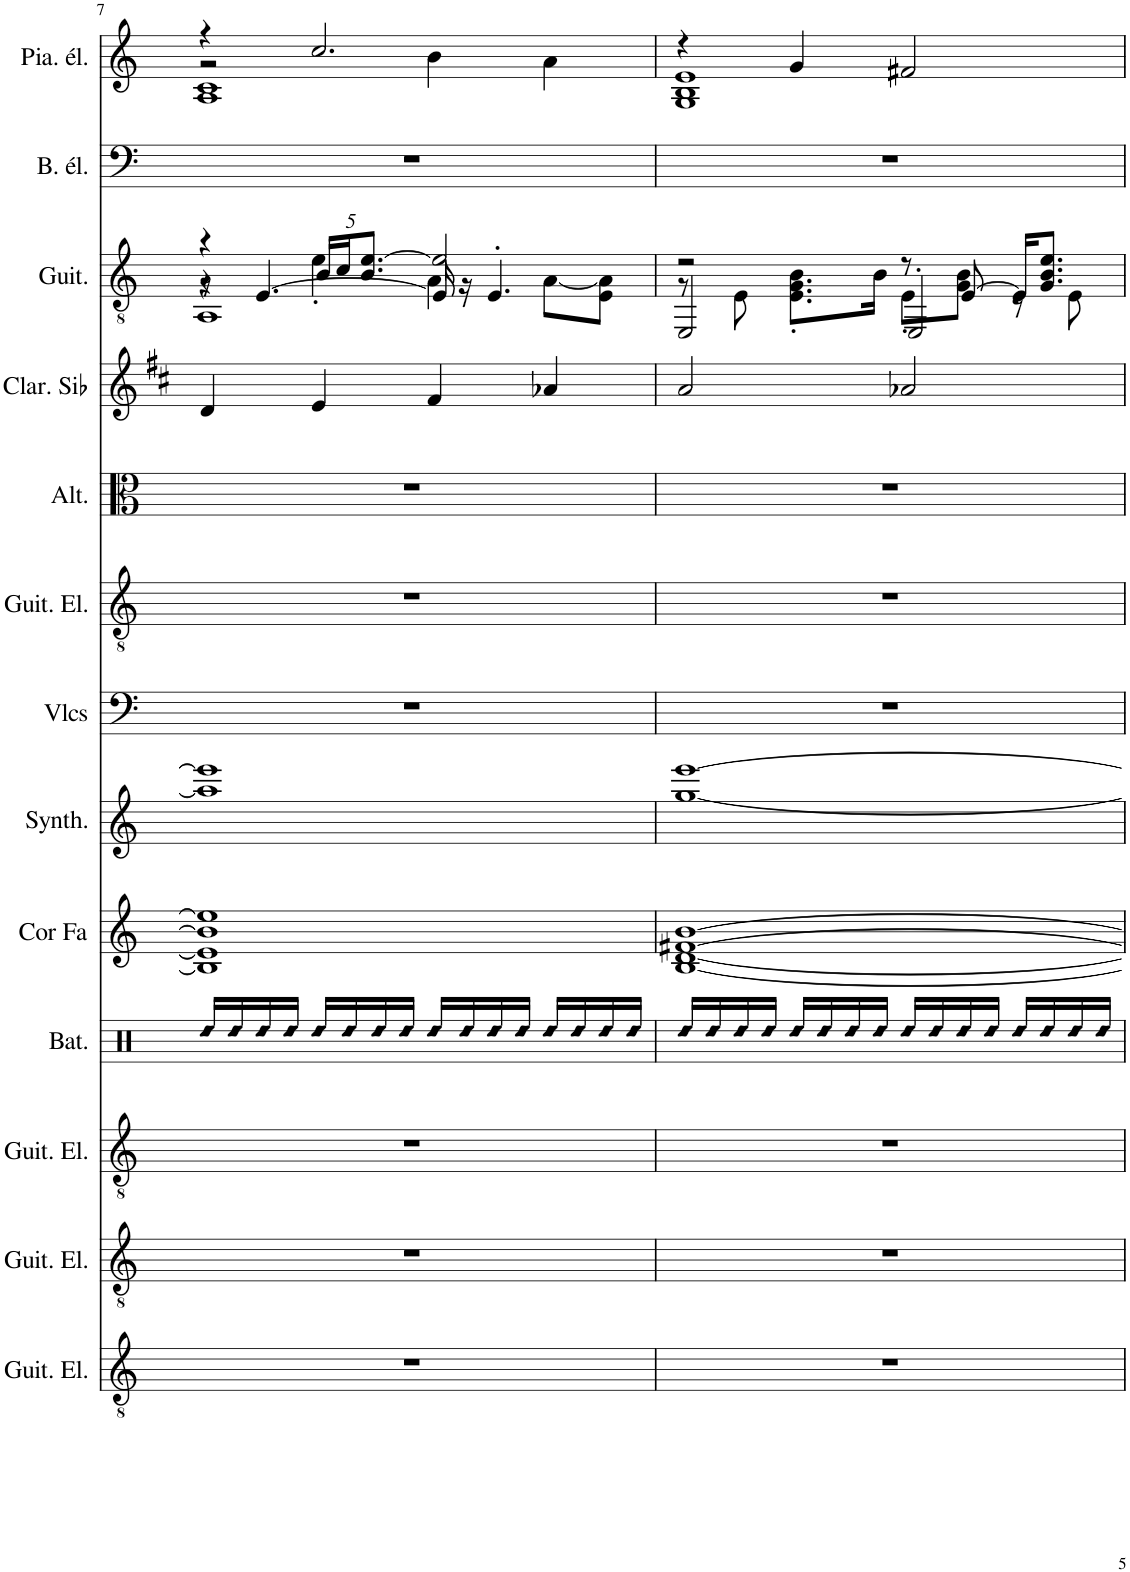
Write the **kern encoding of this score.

**kern	**kern	**kern	**kern	**kern	**kern	**kern	**kern	**kern	**kern	**kern	**kern	**kern
*part13	*part12	*part11	*part10	*part9	*part8	*part7	*part6	*part5	*part4	*part3	*part2	*part1
*staff13	*staff12	*staff11	*staff10	*staff9	*staff8	*staff7	*staff6	*staff5	*staff4	*staff3	*staff2	*staff1
*I"Guitare électrique, Distortion Guitar	*I"Guitare électrique, Electric Guitar (clean)	*I"Guitare électrique, Distortion Guitar	*I"Batterie, Drums	*I"Cor en Fa, French Horn	*I"Synthétiseur d'instruments à cordes, Synth Strings 2	*I"Violoncelles, String Ensemble 1	*I"Guitare électrique, Overdriven Guitar	*I"Altos, String Ensemble 1	*I"Clarinette en Sib	*I"Guitare acoustique, Acoustic Guitar (steel)	*I"Basse électrique, Electric Bass (finger)	*I"Piano électrique, Electric Piano 1
*I'Guit. El.	*I'Guit. El.	*I'Guit. El.	*I'Bat.	*I'Cor Fa	*I'Synth.	*I'Vlcs	*I'Guit. El.	*I'Alt.	*I'Clar. Sib	*I'Guit.	*I'B. él.	*I'Pia. él.
!!LO:PB:g=z
*clefGv2	*clefGv2	*clefGv2	*clefX	*clefG2	*clefG2	*clefF4	*clefGv2	*clefC3	*clefG2	*clefGv2	*clefF4	*clefG2
*	*	*	*	*Trd4c7	*	*	*	*	*Trd1c2	*	*Trd7c12	*
*k[]	*k[]	*k[]	*k[]	*k[]	*k[]	*k[]	*k[]	*k[]	*k[f#c#]	*k[]	*k[]	*k[]
*M4/4	*M4/4	*M4/4	*M4/4	*M4/4	*M4/4	*M4/4	*M4/4	*M4/4	*M4/4	*M4/4	*M4/4	*M4/4
=7	=7	=7	=7	=7	=7	=7	=7	=7	=7	=7	=7	=7
!	!	!	!LO:N:head=diamond	!	!	!	!	!	!	!	!	!
*	*	*	*	*	*	*	*	*	*	*^	*	*^
*	*	*	*	*	*	*	*	*	*	*	*^	*	*	*^
*	*	*	*	*	*	*	*	*	*	*	*	*^	*	*	*	*
1r	1r	1r	16Rdd/LL	1B] 1e] 1b] 1ee]	1aa] 1eee]	1r	1r	1r	4d/	4r	4r	8r	1AA	1r	4r	2r	1A 1c
!	!	!	!LO:N:head=diamond	!	!	!	!	!	!	!	!	!	!	!	!	!	!
.	.	.	16Rdd/	.	.	.	.	.	.	.	.	.	.	.	.	.	.
!	!	!	!LO:N:head=diamond	!	!	!	!	!	!	!	!	!	!	!	!	!	!
.	.	.	16Rdd/	.	.	.	.	.	.	.	.	[4.E/	.	.	.	.	.
!	!	!	!LO:N:head=diamond	!	!	!	!	!	!	!	!	!	!	!	!	!	!
.	.	.	16Rdd/JJ	.	.	.	.	.	.	.	.	.	.	.	.	.	.
!	!	!	!LO:N:head=diamond	!	!	!	!	!	!	!	!	!	!	!	!	!	!
*	*	*	*	*	*	*	*	*	*	*Xbrackettup	*	*	*	*	*	*	*
.	.	.	16Rdd/LL	.	.	.	.	.	4e/	20B/LL	4e'\	.	.	.	2.cc/	.	.
.	.	.	.	.	.	.	.	.	.	20c/J	.	.	.	.	.	.	.
!	!	!	!LO:N:head=diamond	!	!	!	!	!	!	!	!	!	!	!	!	!	!
.	.	.	16Rdd/	.	.	.	.	.	.	.	.	.	.	.	.	.	.
.	.	.	.	.	.	.	.	.	.	10.B/ [10.e/J	.	.	.	.	.	.	.
!	!	!	!LO:N:head=diamond	!	!	!	!	!	!	!	!	!	!	!	!	!	!
.	.	.	16Rdd/	.	.	.	.	.	.	.	.	.	.	.	.	.	.
!	!	!	!LO:N:head=diamond	!	!	!	!	!	!	!	!	!	!	!	!	!	!
.	.	.	16Rdd/JJ	.	.	.	.	.	.	.	.	.	.	.	.	.	.
!	!	!	!LO:N:head=diamond	!	!	!	!	!	!	!	!	!	!	!	!	!	!
.	.	.	16Rdd/LL	.	.	.	.	.	4f#/	2e/]	4A\	16E/]	.	.	.	4b\	.
!	!	!	!LO:N:head=diamond	!	!	!	!	!	!	!	!	!	!	!	!	!	!
.	.	.	16Rdd/	.	.	.	.	.	.	.	.	16r	.	.	.	.	.
!	!	!	!LO:N:head=diamond	!	!	!	!	!	!	!	!	!	!	!	!	!	!
.	.	.	16Rdd/	.	.	.	.	.	.	.	.	4.E'/	.	.	.	.	.
!	!	!	!LO:N:head=diamond	!	!	!	!	!	!	!	!	!	!	!	!	!	!
.	.	.	16Rdd/JJ	.	.	.	.	.	.	.	.	.	.	.	.	.	.
!	!	!	!LO:N:head=diamond	!	!	!	!	!	!	!	!	!	!	!	!	!	!
.	.	.	16Rdd/LL	.	.	.	.	.	4a-X/	.	[8A\L	.	.	.	.	4a\	.
!	!	!	!LO:N:head=diamond	!	!	!	!	!	!	!	!	!	!	!	!	!	!
.	.	.	16Rdd/	.	.	.	.	.	.	.	.	.	.	.	.	.	.
!	!	!	!LO:N:head=diamond	!	!	!	!	!	!	!	!	!	!	!	!	!	!
.	.	.	16Rdd/	.	.	.	.	.	.	.	8E\ 8A\]J	.	.	.	.	.	.
!	!	!	!LO:N:head=diamond	!	!	!	!	!	!	!	!	!	!	!	!	!	!
.	.	.	16Rdd/JJ	.	.	.	.	.	.	.	.	.	.	.	.	.	.
*	*	*	*	*	*	*	*	*	*	*v	*v	*v	*v	*	*v	*v	*v
=8	=8	=8	=8	=8	=8	=8	=8	=8	=8	=8	=8	=8
!	!	!	!LO:N:head=diamond	!	!	!	!	!	!	!	!	!
*	*	*	*	*	*	*	*	*	*	*^	*	*^
*	*	*	*	*	*	*	*	*	*	*	*^	*	*	*
1r	1r	1r	16Rdd/LL	[1B [1d [1f#X [1b	[1gg [1eee	1r	1r	1r	2a/	2r	8r	2EE/	1r	4r	1G 1B 1e
!	!	!	!LO:N:head=diamond	!	!	!	!	!	!	!	!	!	!	!	!
.	.	.	16Rdd/	.	.	.	.	.	.	.	.	.	.	.	.
!	!	!	!LO:N:head=diamond	!	!	!	!	!	!	!	!	!	!	!	!
.	.	.	16Rdd/	.	.	.	.	.	.	.	8E\	.	.	.	.
!	!	!	!LO:N:head=diamond	!	!	!	!	!	!	!	!	!	!	!	!
.	.	.	16Rdd/JJ	.	.	.	.	.	.	.	.	.	.	.	.
!	!	!	!LO:N:head=diamond	!	!	!	!	!	!	!	!	!	!	!	!
.	.	.	16Rdd/LL	.	.	.	.	.	.	.	8.E\' 8.G\' 8.B\'L	.	.	4g/	.
!	!	!	!LO:N:head=diamond	!	!	!	!	!	!	!	!	!	!	!	!
.	.	.	16Rdd/	.	.	.	.	.	.	.	.	.	.	.	.
!	!	!	!LO:N:head=diamond	!	!	!	!	!	!	!	!	!	!	!	!
.	.	.	16Rdd/	.	.	.	.	.	.	.	.	.	.	.	.
!	!	!	!LO:N:head=diamond	!	!	!	!	!	!	!	!	!	!	!	!
.	.	.	16Rdd/JJ	.	.	.	.	.	.	.	16B\Jk	.	.	.	.
!	!	!	!LO:N:head=diamond	!	!	!	!	!	!	!	!	!	!	!	!
.	.	.	16Rdd/LL	.	.	.	.	.	2a-X/	8r	8E'\L	2EE'/	.	2f#X/	.
!	!	!	!LO:N:head=diamond	!	!	!	!	!	!	!	!	!	!	!	!
.	.	.	16Rdd/	.	.	.	.	.	.	.	.	.	.	.	.
!	!	!	!LO:N:head=diamond	!	!	!	!	!	!	!	!	!	!	!	!
.	.	.	16Rdd/	.	.	.	.	.	.	[8E/	8G\ 8B\J	.	.	.	.
!	!	!	!LO:N:head=diamond	!	!	!	!	!	!	!	!	!	!	!	!
.	.	.	16Rdd/JJ	.	.	.	.	.	.	.	.	.	.	.	.
!	!	!	!LO:N:head=diamond	!	!	!	!	!	!	!	!	!	!	!	!
.	.	.	16Rdd/LL	.	.	.	.	.	.	16E/KL]	8r	.	.	.	.
!	!	!	!LO:N:head=diamond	!	!	!	!	!	!	!	!	!	!	!	!
.	.	.	16Rdd/	.	.	.	.	.	.	8.G/ 8.B/ 8.e/J	.	.	.	.	.
!	!	!	!LO:N:head=diamond	!	!	!	!	!	!	!	!	!	!	!	!
.	.	.	16Rdd/	.	.	.	.	.	.	.	8E\	.	.	.	.
!	!	!	!LO:N:head=diamond	!	!	!	!	!	!	!	!	!	!	!	!
.	.	.	16Rdd/JJ	.	.	.	.	.	.	.	.	.	.	.	.
*	*	*	*	*	*	*	*	*	*	*v	*v	*v	*	*v	*v
=	=	=	=	=	=	=	=	=	=	=	=	=
*-	*-	*-	*-	*-	*-	*-	*-	*-	*-	*-	*-	*-
